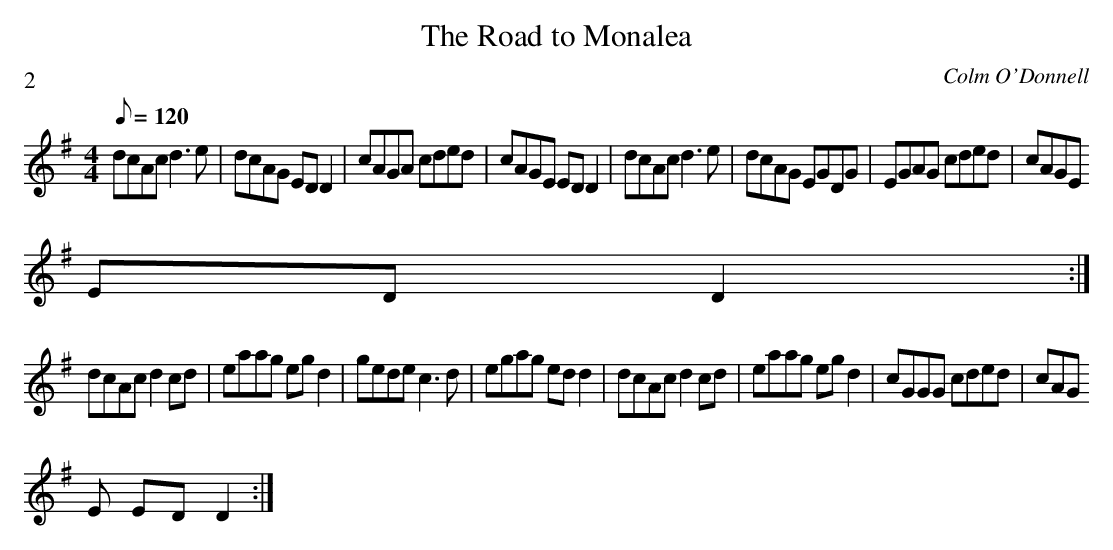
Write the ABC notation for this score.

X:1
T:The Road to Monalea
M:4/4
L:1/8
Q:120
C:Colm O'Donnell
P:2
K:G
dcAc d3e|dcAG EDD2|cAGA cded|cAGE EDD2|dcAc d3e|dcAG EGDG|EGAG cded|cAGE
 EDD2:|
dcAc d2cd|eaag egd2|gede c3d|egag edd2|dcAc d2cd|eaag egd2|cGGG cded|cAG
E EDD2:|
